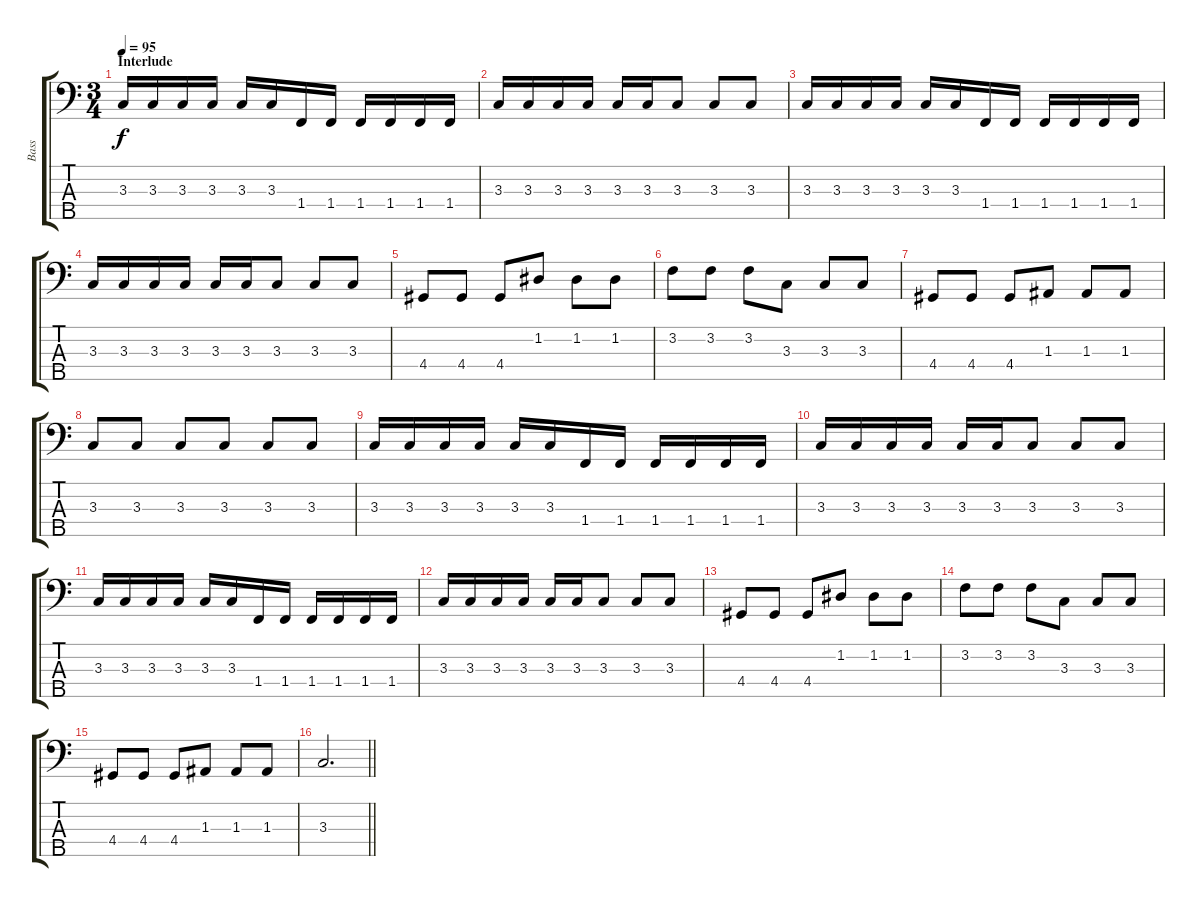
\track ("Bass" "Bass") {instrument electricbassfinger}
\staff {score tabs}
\tuning (G2 D2 A1 E1 B0) {hide}
\ts (3 4)
\section ("" "Interlude")
\tempo 95
\clef f4
\ks c
3.3.16{dy f} 3.3.16 3.3.16 3.3.16 3.3.16 3.3.16 1.4.16 1.4.16 1.4.16 1.4.16 1.4.16 1.4.16 |
3.3.16 3.3.16 3.3.16 3.3.16 3.3.16 3.3.16 3.3.8 3.3.8 3.3.8 |
3.3.16 3.3.16 3.3.16 3.3.16 3.3.16 3.3.16 1.4.16 1.4.16 1.4.16 1.4.16 1.4.16 1.4.16 |
3.3.16 3.3.16 3.3.16 3.3.16 3.3.16 3.3.16 3.3.8 3.3.8 3.3.8 |
4.4.8 4.4.8 4.4.8 1.2.8 1.2.8 1.2.8 |
3.2.8 3.2.8 3.2.8 3.3.8 3.3.8 3.3.8 |
4.4.8 4.4.8 4.4.8 1.3.8 1.3.8 1.3.8 |
3.3.8 3.3.8 3.3.8 3.3.8 3.3.8 3.3.8 |
3.3.16 3.3.16 3.3.16 3.3.16 3.3.16 3.3.16 1.4.16 1.4.16 1.4.16 1.4.16 1.4.16 1.4.16 |
3.3.16 3.3.16 3.3.16 3.3.16 3.3.16 3.3.16 3.3.8 3.3.8 3.3.8 |
3.3.16 3.3.16 3.3.16 3.3.16 3.3.16 3.3.16 1.4.16 1.4.16 1.4.16 1.4.16 1.4.16 1.4.16 |
3.3.16 3.3.16 3.3.16 3.3.16 3.3.16 3.3.16 3.3.8 3.3.8 3.3.8 |
4.4.8 4.4.8 4.4.8 1.2.8 1.2.8 1.2.8 |
3.2.8 3.2.8 3.2.8 3.3.8 3.3.8 3.3.8 |
4.4.8 4.4.8 4.4.8 1.3.8 1.3.8 1.3.8 |
\barLineRight lightlight
3.3.2{d}
